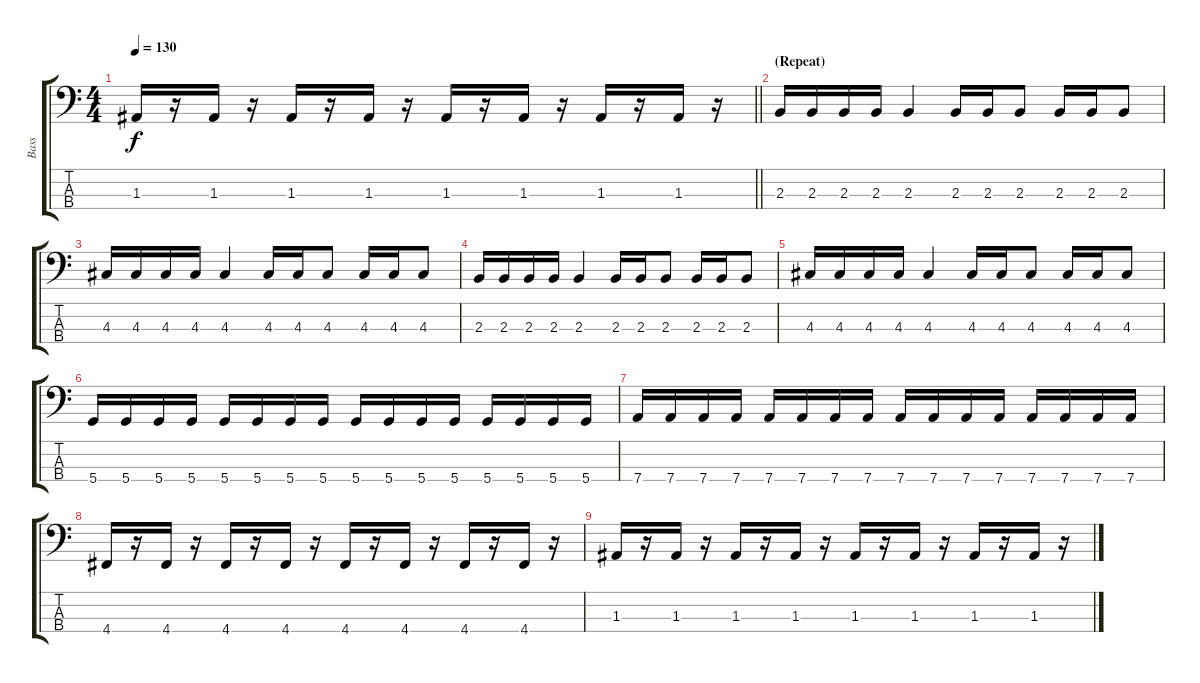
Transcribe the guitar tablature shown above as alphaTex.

\track ("Bass" "Bass") {instrument electricbassfinger}
\staff {score tabs}
\tuning (G2 D2 A1 D1) {hide}
\ts (4 4)
\tempo 130
\clef f4
\barLineRight lightlight
\ks c
1.3.16{dy f} r.16 1.3.16 r.16 1.3.16 r.16 1.3.16 r.16 1.3.16 r.16 1.3.16 r.16 1.3.16 r.16 1.3.16 r.16 |
\section ("" "(Repeat)")
2.3.16 2.3.16 2.3.16 2.3.16 2.3.4 2.3.16 2.3.16 2.3.8 2.3.16 2.3.16 2.3.8 |
4.3.16 4.3.16 4.3.16 4.3.16 4.3.4 4.3.16 4.3.16 4.3.8 4.3.16 4.3.16 4.3.8 |
2.3.16 2.3.16 2.3.16 2.3.16 2.3.4 2.3.16 2.3.16 2.3.8 2.3.16 2.3.16 2.3.8 |
4.3.16 4.3.16 4.3.16 4.3.16 4.3.4 4.3.16 4.3.16 4.3.8 4.3.16 4.3.16 4.3.8 |
5.4.16 5.4.16 5.4.16 5.4.16 5.4.16 5.4.16 5.4.16 5.4.16 5.4.16 5.4.16 5.4.16 5.4.16 5.4.16 5.4.16 5.4.16 5.4.16 |
7.4.16 7.4.16 7.4.16 7.4.16 7.4.16 7.4.16 7.4.16 7.4.16 7.4.16 7.4.16 7.4.16 7.4.16 7.4.16 7.4.16 7.4.16 7.4.16 |
4.4.16 r.16 4.4.16 r.16 4.4.16 r.16 4.4.16 r.16 4.4.16 r.16 4.4.16 r.16 4.4.16 r.16 4.4.16 r.16 |
1.3.16 r.16 1.3.16 r.16 1.3.16 r.16 1.3.16 r.16 1.3.16 r.16 1.3.16 r.16 1.3.16 r.16 1.3.16 r.16
